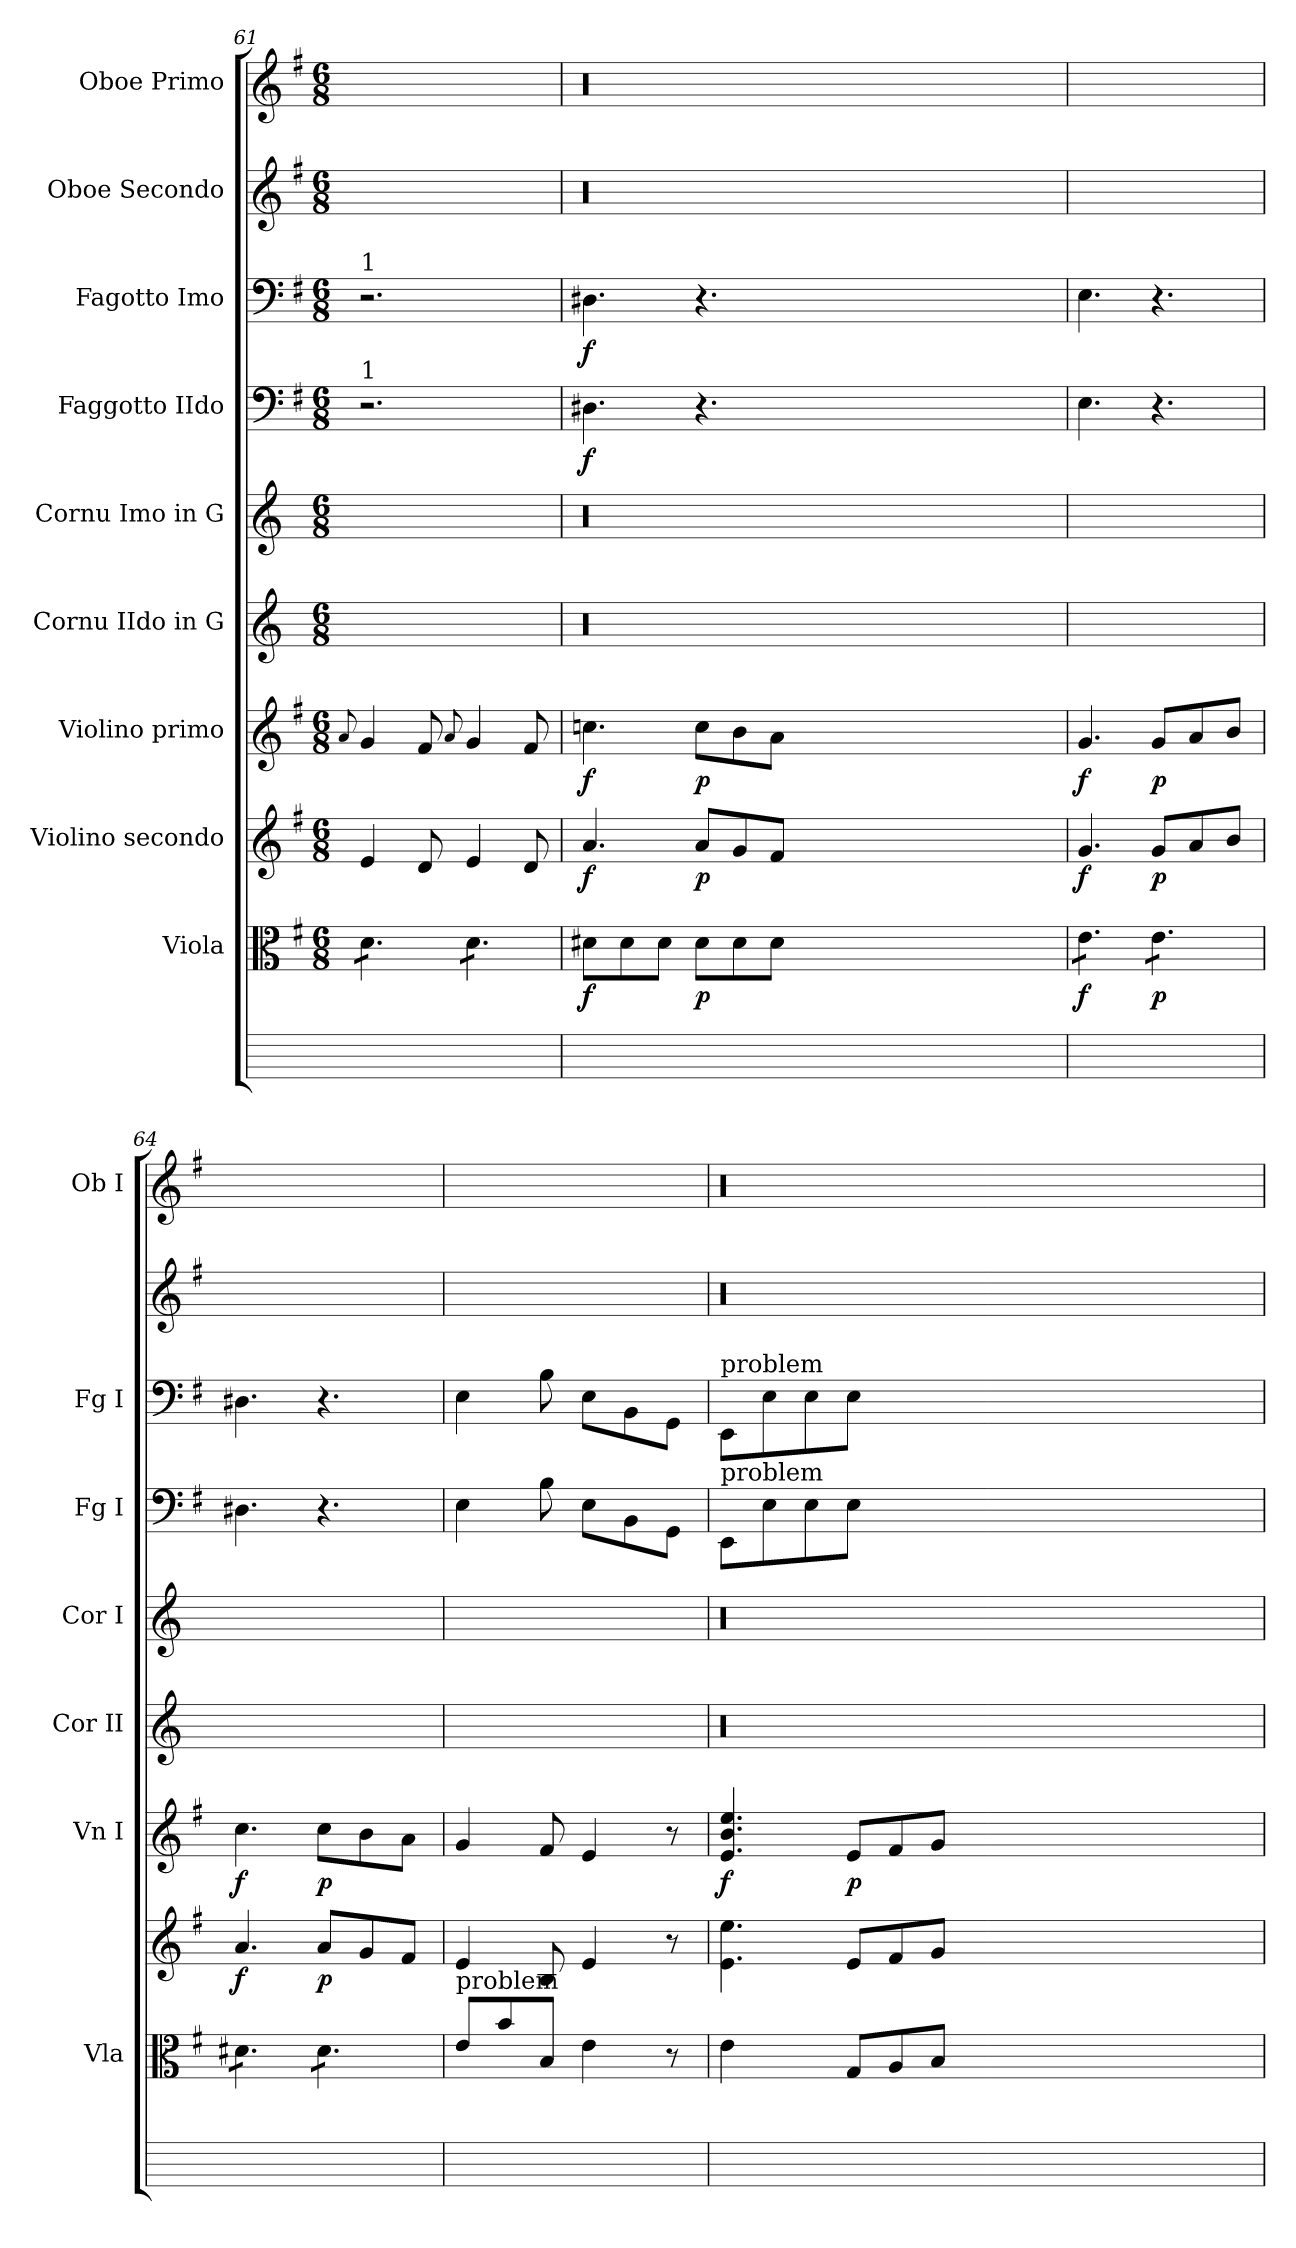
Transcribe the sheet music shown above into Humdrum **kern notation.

**kern	**kern	**dynam	**kern	**dynam	**kern	**dynam	**kern	**kern	**kern	**dynam	**kern	**dynam	**kern	**kern
*part10	*part9	*part9	*part8	*part8	*part7	*part7	*part6	*part5	*part4	*part4	*part3	*part3	*part2	*part1
*staff10	*staff9	*staff9	*staff8	*staff8	*staff7	*staff7	*staff6	*staff5	*staff4	*staff4	*staff3	*staff3	*staff2	*staff1
*	*I"Viola	*	*I"Violino secondo	*	*I"Violino primo	*	*I"Cornu IIdo in G	*I"Cornu Imo in G	*I"Faggotto IIdo	*	*I"Fagotto Imo	*	*I"Oboe Secondo	*I"Oboe Primo
*	*I'Vla	*	*	*	*I'Vn I	*	*I'Cor II	*I'Cor I	*I'Fg I	*	*I'Fg I	*	*	*I'Ob I
*	*clefC3	*	*clefG2	*	*clefG2	*	*clefG2	*clefG2	*clefF4	*	*clefF4	*	*clefG2	*clefG2
*	*	*	*	*	*	*	*ITrd3c5	*ITrd3c5	*	*	*	*	*	*
*	*k[f#]	*	*k[f#]	*	*k[f#]	*	*k[f#]	*k[f#]	*k[f#]	*	*k[f#]	*	*k[f#]	*k[f#]
*	*G:	*	*G:	*	*G:	*	*	*	*G:	*	*G:	*	*G:	*G:
*	*M6/8	*	*M6/8	*	*M6/8	*	*M6/8	*M6/8	*M6/8	*	*M6/8	*	*M6/8	*M6/8
=61	=61	=61	=61	=61	=61	=61	=61	=61	=61	=61	=61	=61	=61	=61
.	.	.	.	.	8qqa/	.	.	.	.	.	.	.	.	.
!	!	!	!	!	!	!	!	!	!	!	!LO:TX:a:t=1	!	!	!
!	!	!	!	!	!	!	!	!	!LO:TX:a:t=1	!	!	!	!	!
*	*tremolo	*	*	*	*	*	*	*	*	*	*	*	*	*
2.ryy	8d\L	.	4e/	.	4g/	.	2.ryy	2.ryy	2.r	.	2.r	.	2.ryy	2.ryy
.	8d\	.	.	.	.	.	.	.	.	.	.	.	.	.
.	8d\J	.	8d/	.	8f#/	.	.	.	.	.	.	.	.	.
.	.	.	.	.	8qqa/	.	.	.	.	.	.	.	.	.
.	8d\L	.	4e/	.	4g/	.	.	.	.	.	.	.	.	.
.	8d\	.	.	.	.	.	.	.	.	.	.	.	.	.
.	8d\J	.	8d/	.	8f#/	.	.	.	.	.	.	.	.	.
*	*Xtremolo	*	*	*	*	*	*	*	*	*	*	*	*	*
=62	=62	=62	=62	=62	=62	=62	=62	=62	=62	=62	=62	=62	=62	=62
!	!	!	!	!	!	!	!LO:N:vis=00	!LO:N:vis=00	!	!	!	!	!LO:N:vis=00	!LO:N:vis=00
2.ryy	8d#X\L	f	4.a/	f	4.ccn\	f	0.r	0.r	4.D#X\	f	4.D#X\	f	0.r	0.r
.	8d#\	.	.	.	.	.	.	.	.	.	.	.	.	.
.	8d#\J	.	.	.	.	.	.	.	.	.	.	.	.	.
.	8d#\L	p	8a/L	p	8cc\L	p	.	.	4.r	.	4.r	.	.	.
.	8d#\	.	8g/	.	8b\	.	.	.	.	.	.	.	.	.
.	8d#\J	.	8f#/J	.	8a\J	.	.	.	.	.	.	.	.	.
0ryy	0ryy	.	0ryy	.	0ryy	.	.	.	0ryy	.	0ryy	.	.	.
4ryy	4ryy	.	4ryy	.	4ryy	.	.	.	4ryy	.	4ryy	.	.	.
=63	=63	=63	=63	=63	=63	=63	=63	=63	=63	=63	=63	=63	=63	=63
*	*tremolo	*	*	*	*	*	*	*	*	*	*	*	*	*
2.ryy	8e\L	f	4.g/	f	4.g/	f	2.ryy	2.ryy	4.E\	.	4.E\	.	2.ryy	2.ryy
.	8e\	.	.	.	.	.	.	.	.	.	.	.	.	.
.	8e\J	.	.	.	.	.	.	.	.	.	.	.	.	.
.	8e\L	p	8g/L	p	8g/L	p	.	.	4.r	.	4.r	.	.	.
.	8e\	.	8a/	.	8a/	.	.	.	.	.	.	.	.	.
.	8e\J	.	8b/J	.	8b/J	.	.	.	.	.	.	.	.	.
=64	=64	=64	=64	=64	=64	=64	=64	=64	=64	=64	=64	=64	=64	=64
2.ryy	8d#X\L	.	4.a/	f	4.cc\	f	2.ryy	2.ryy	4.D#X\	.	4.D#X\	.	2.ryy	2.ryy
.	8d#X\	.	.	.	.	.	.	.	.	.	.	.	.	.
.	8d#X\J	.	.	.	.	.	.	.	.	.	.	.	.	.
.	8d#\L	.	8a/L	p	8cc\L	p	.	.	4.r	.	4.r	.	.	.
.	8d#\	.	8g/	.	8b\	.	.	.	.	.	.	.	.	.
.	8d#\J	.	8f#/J	.	8a\J	.	.	.	.	.	.	.	.	.
*	*Xtremolo	*	*	*	*	*	*	*	*	*	*	*	*	*
=65	=65	=65	=65	=65	=65	=65	=65	=65	=65	=65	=65	=65	=65	=65
!	!LO:TX:a:t=problem	!	!	!	!	!	!	!	!	!	!	!	!	!
2.ryy	8e/L	.	4e/	.	4g/	.	2.ryy	2.ryy	4E\	.	4E\	.	2.ryy	2.ryy
.	8b/	.	.	.	.	.	.	.	.	.	.	.	.	.
.	8B\J	.	8B/	.	8f#/	.	.	.	8B\	.	8B\	.	.	.
.	4e\	.	4e/	.	4e/	.	.	.	8E\L	.	8E\L	.	.	.
.	.	.	.	.	.	.	.	.	8BB\	.	8BB\	.	.	.
.	8r	.	8r	.	8r	.	.	.	8GG\J	.	8GG\J	.	.	.
=66	=66	=66	=66	=66	=66	=66	=66	=66	=66	=66	=66	=66	=66	=66
!	!	!	!	!	!	!	!	!	!	!	!LO:TX:a:t=problem	!	!	!
!	!	!	!	!	!	!	!	!	!LO:TX:a:t=problem	!	!	!	!	!
!	!LO:N:vis=4	!	!	!	!	!	!LO:N:vis=00	!LO:N:vis=00	!	!	!	!	!LO:N:vis=00	!LO:N:vis=00
2.ryy	4.e\	.	4.e\ 4.ee\	for	4.e/ 4.b/ 4.ee/	f	0.r	0.r	8EE/L	.	8EE/L	.	0.r	0.r
.	.	.	.	.	.	.	.	.	8E\	.	8E\	.	.	.
.	.	.	.	.	.	.	.	.	8E\	.	8E\	.	.	.
.	8G/L	.	8e/L	.	8e/L	p	.	.	8E\J	.	8E\J	.	.	.
.	8A/	.	8f#/	.	8f#/	.	.	.	8E\yy	.	8E\yy	.	.	.
.	8B/J	.	8g/J	.	8g/J	.	.	.	8E\yy	.	8E\yy	.	.	.
0ryy	0ryy	.	0ryy	.	0ryy	.	.	.	0ryy	.	0ryy	.	.	.
4ryy	4ryy	.	4ryy	.	4ryy	.	.	.	4ryy	.	4ryy	.	.	.
=	=	=	=	=	=	=	=	=	=	=	=	=	=	=
*-	*-	*-	*-	*-	*-	*-	*-	*-	*-	*-	*-	*-	*-	*-
